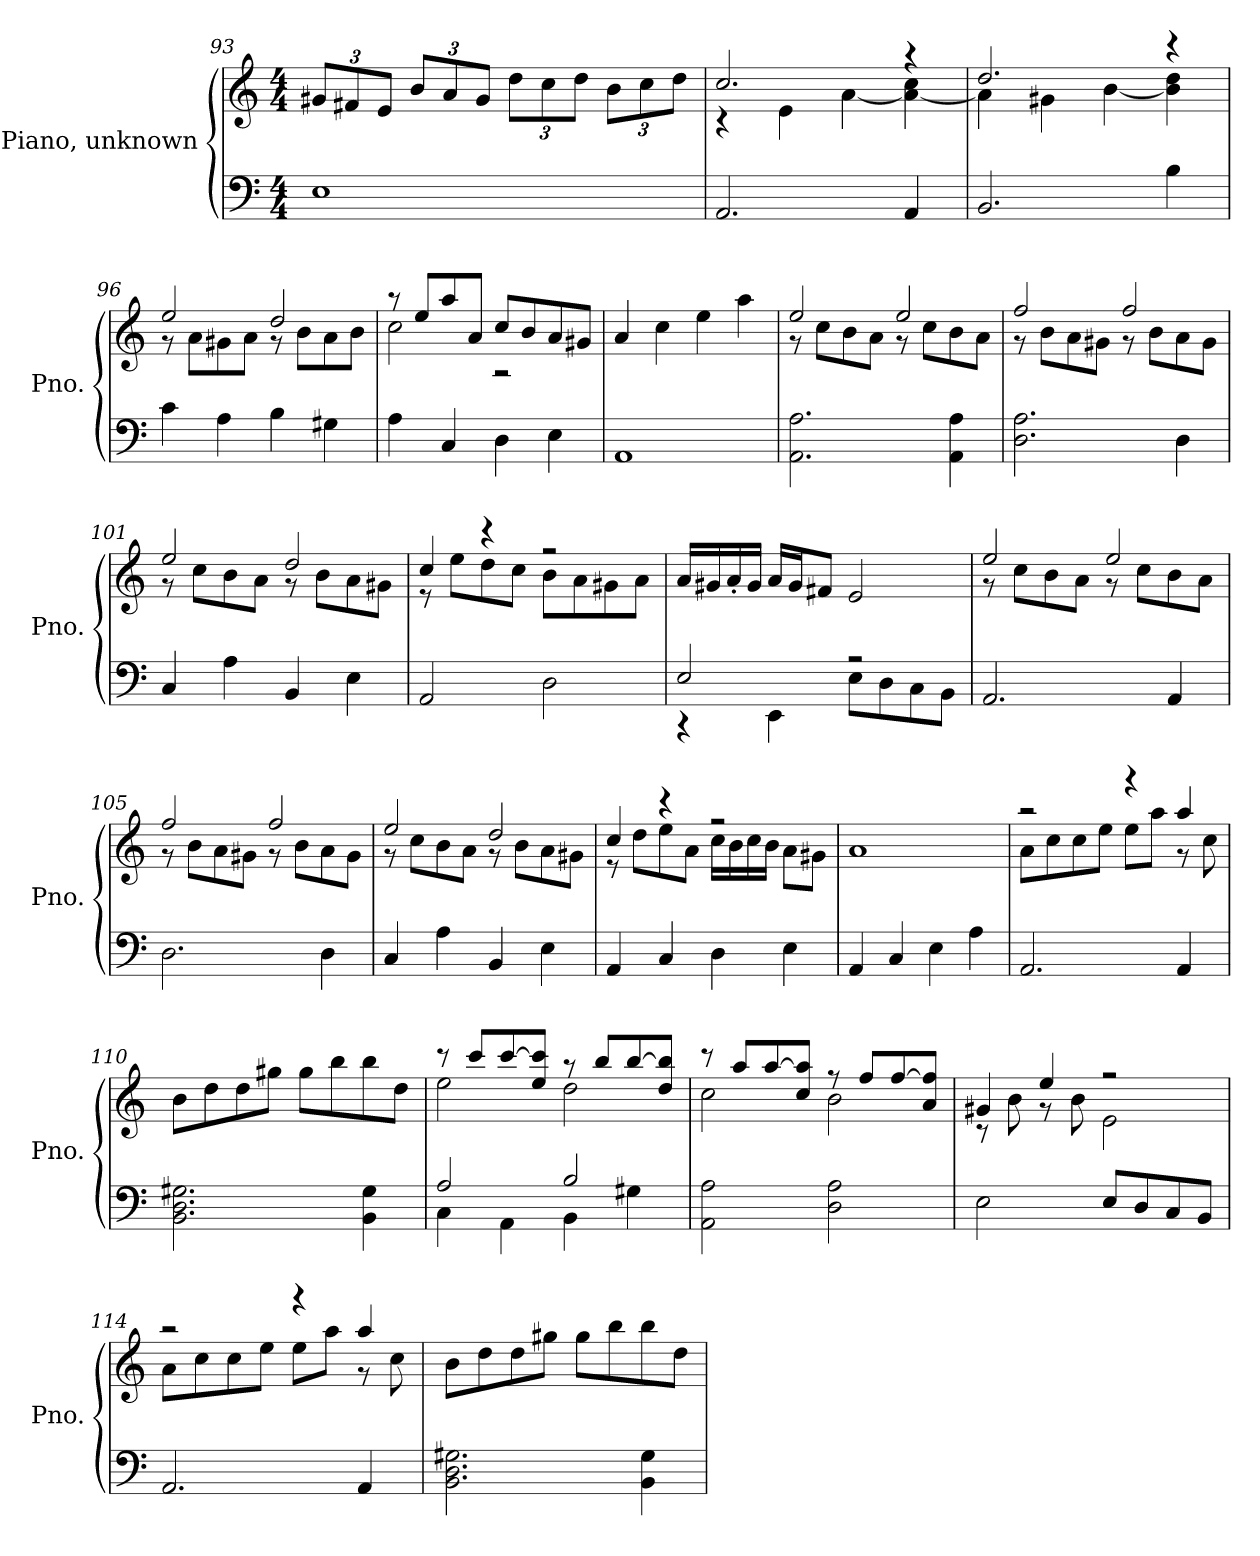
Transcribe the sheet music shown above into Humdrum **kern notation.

**kern	**kern
*part1	*part1
*staff2	*staff1
*I"Piano, unknown	*
*I'Pno.	*
!!LO:LB:g=z
*clefF4	*clefG2
*k[]	*k[]
*M4/4	*M4/4
*	*Xbrackettup
=93	=93
1E	12g#X/L
.	12f#X/
.	12e/J
.	12b/L
.	12a/
.	12g#/J
.	12dd\L
.	12cc\
.	12dd\J
.	12b\L
.	12cc\
.	12dd\J
=94	=94
*	*^
2.AA/	2.cc/	4r
.	.	4e\
.	.	[4a\
4AA/	4r	4a\_ 4cc\
=95	=95	=95
2.BB/	2.dd/	4a\]
.	.	4g#X\
.	.	[4b\
4B\	4r	4b\] 4dd\
=96	=96	=96
4c\	2ee/	8r
.	.	8a\L
4A\	.	8g#X\
.	.	8a\J
4B\	2dd/	8r
.	.	8b\L
4G#X\	.	8a\
.	.	8b\J
=97	=97	=97
4A\	8r	2cc\
.	8ee/L	.
4C/	8aa/	.
.	8a/J	.
4D\	8cc/L	2r
.	8b/	.
4E\	8a/	.
.	8g#X/J	.
*	*v	*v
!!LO:LB:g=z
=98	=98
1AA	4a/
.	4cc\
.	4ee\
.	4aa\
=99	=99
*	*^
2.AA\ 2.A\	2ee/	8r
.	.	8cc\L
.	.	8b\
.	.	8a\J
.	2ee/	8r
.	.	8cc\L
4AA\ 4A\	.	8b\
.	.	8a\J
=100	=100	=100
2.D\ 2.A\	2ff/	8r
.	.	8b\L
.	.	8a\
.	.	8g#X\J
.	2ff/	8r
.	.	8b\L
4D\	.	8a\
.	.	8g#\J
=101	=101	=101
4C/	2ee/	8r
.	.	8cc\L
4A\	.	8b\
.	.	8a\J
4BB/	2dd/	8r
.	.	8b\L
4E\	.	8a\
.	.	8g#X\J
=102	=102	=102
2AA/	4cc/	8r
.	.	8ee\L
.	4r	8dd\
.	.	8cc\J
2D\	2r	8b\L
.	.	8a\
.	.	8g#X\
.	.	8a\J
*	*v	*v
!!LO:LB:g=z
=103	=103
*^	*
2E/	4r	16a/LL
.	.	16g#X/
.	.	16a'/
.	.	16g#/JJ
.	4EE\	16a/LL
.	.	16g#/J
.	.	8f#X/J
2r	8E\L	2e/
.	8D\	.
.	8C\	.
.	8BB\J	.
*v	*v	*
=104	=104
*	*^
2.AA/	2ee/	8r
.	.	8cc\L
.	.	8b\
.	.	8a\J
.	2ee/	8r
.	.	8cc\L
4AA/	.	8b\
.	.	8a\J
=105	=105	=105
2.D\	2ff/	8r
.	.	8b\L
.	.	8a\
.	.	8g#X\J
.	2ff/	8r
.	.	8b\L
4D\	.	8a\
.	.	8g#\J
=106	=106	=106
4C/	2ee/	8r
.	.	8cc\L
4A\	.	8b\
.	.	8a\J
4BB/	2dd/	8r
.	.	8b\L
4E\	.	8a\
.	.	8g#X\J
!!LO:LB:g=z	!!
=107	=107	=107
4AA/	4cc/	8r
.	.	8dd\L
4C/	4r	8ee\
.	.	8a\J
4D\	2r	16cc\LL
.	.	16b\
.	.	16cc\
.	.	16b\JJ
4E\	.	8a\L
.	.	8g#X\J
*	*v	*v
=108	=108
4AA/	1a
4C/	.
4E\	.
4A\	.
=109	=109
*	*^
2.AA/	2r	8a\L
.	.	8cc\
.	.	8cc\
.	.	8ee\J
.	4r	8ee\L
.	.	8aa\J
4AA/	4aa/	8r
.	.	8cc\
*	*v	*v
=110	=110
2.BB\ 2.D\ 2.G#X\	8b\L
.	8dd\
.	8dd\
.	8gg#X\J
.	8gg#\L
.	8bb\
4BB\ 4G#\	8bb\
.	8dd\J
=111	=111
*^	*^
2A/	4C\	8r	2ee\
.	.	8ccc/L	.
.	4AA\	[8ccc/	.
.	.	8ee/ 8ccc/]J	.
2B/	4BB\	8r	2dd\
.	.	8bb/L	.
.	4G#X\	[8bb/	.
.	.	8dd/ 8bb/]J	.
*v	*v	*	*
!!LO:PB:g=z	!!
=112	=112	=112
2AA\ 2A\	8r	2cc\
.	8aa/L	.
.	[8aa/	.
.	8cc/ 8aa/]J	.
2D\ 2A\	8r	2b\
.	8ff/L	.
.	[8ff/	.
.	8a/ 8ff/]J	.
=113	=113	=113
2E\	4g#X/	8r
.	.	8b\
.	4ee/	8r
.	.	8b\
8E/L	2r	2e\
8D/	.	.
8C/	.	.
8BB/J	.	.
=114	=114	=114
2.AA/	2r	8a\L
.	.	8cc\
.	.	8cc\
.	.	8ee\J
.	4r	8ee\L
.	.	8aa\J
4AA/	4aa/	8r
.	.	8cc\
*	*v	*v
=115	=115
2.BB\ 2.D\ 2.G#X\	8b\L
.	8dd\
.	8dd\
.	8gg#X\J
.	8gg#\L
.	8bb\
4BB\ 4G#\	8bb\
.	8dd\J
=	=
*-	*-
